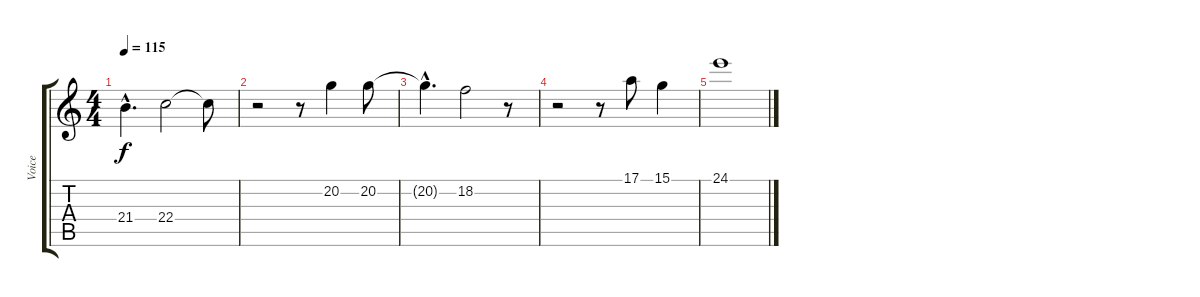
\track ("Voice" "Voice") {instrument oboe}
\staff {score tabs}
\tuning (E4 B3 G3 D3 A2 E2) {hide}
\ts (4 4)
\tempo 115
\clef g2
\ks c
21.4{hac t}.4{d dy f} 22.4.2 22.4{t}.8 |
r.2 r.8 20.2.4 20.2.8 |
20.2{hac t}.4{d} 18.2.2 r.8 |
r.2 r.8 17.1.8 15.1.4 |
24.1.1
